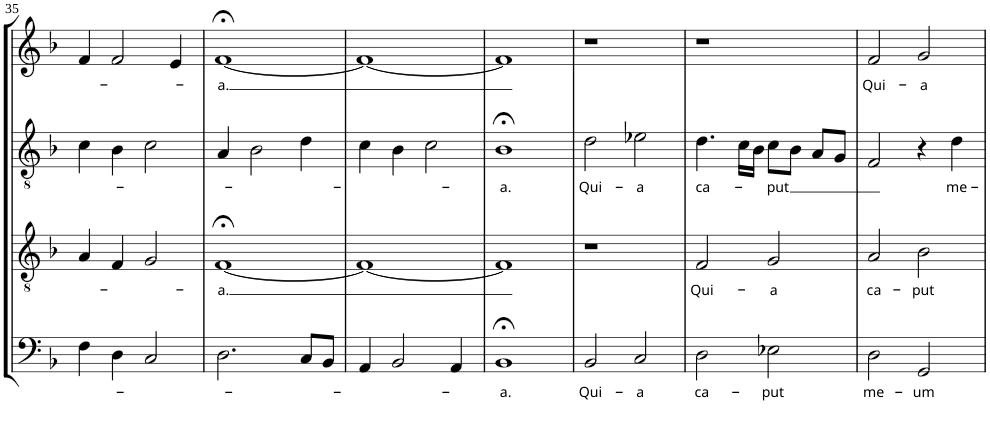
**kern	**text	**kern	**text	**kern	**text	**kern	**text
*part4	*part4	*part3	*part3	*part2	*part2	*part1	*part1
*staff4	*staff4	*staff3	*staff3	*staff2	*staff2	*staff1	*staff1
*I"Bassus	*	*I"Tenor	*	*I"Altus	*	*I"Cantus	*
!!LO:PB:g=z
*clefF4	*	*clefGv2	*	*clefGv2	*	*clefG2	*
*k[b-]	*	*k[b-]	*	*k[b-]	*	*k[b-]	*
*d:	*	*d:	*	*d:	*	*d:	*
*M2/2	*	*M2/2	*	*M2/2	*	*M2/2	*
*met(c|)	*	*met(c|)	*	*met(c|)	*	*met(c|)	*
=35	=35	=35	=35	=35	=35	=35	=35
4F\	.	4A/	.	4c\	.	4f/	.
4D\	.	4F/	.	4B-\	.	2f/	.
2C/	.	2G/	.	2c\	.	.	.
.	.	.	.	.	.	4e/	.
=36	=36	=36	=36	=36	=36	=36	=36
!	!	!	!LO:LY:b	!	!	!	!LO:LY:b
2.D\	.	[1F;<	-a.	4A/	.	[1f;<	-a.
.	.	.	.	2B-\	.	.	.
8C/L	.	.	.	4d\	.	.	.
8BB-/J	.	.	.	.	.	.	.
=37	=37	=37	=37	=37	=37	=37	=37
4AA/	.	1F_	.	4c\	.	1f_	.
2BB-/	.	.	.	4B-\	.	.	.
.	.	.	.	2c\	.	.	.
4AA/	.	.	.	.	.	.	.
=38	=38	=38	=38	=38	=38	=38	=38
!	!LO:LY:b	!	!	!	!LO:LY:b	!	!
1BB-;<	-a.	1F]	.	1B-;<	-a.	1f]	.
=39	=39	=39	=39	=39	=39	=39	=39
!	!LO:LY:b	!	!	!	!LO:LY:b	!	!
2BB-/	Qui-	1r	.	2d\	Qui-	1r	.
!	!LO:LY:b	!	!	!	!LO:LY:b	!	!
2C/	-a	.	.	2e-X\	-a	.	.
=40	=40	=40	=40	=40	=40	=40	=40
!	!LO:LY:b	!	!LO:LY:b	!	!LO:LY:b	!	!
2D\	ca-	2F/	Qui-	4.d\	ca-	1r	.
.	.	.	.	16c\LL	.	.	.
.	.	.	.	16B-\JJ	.	.	.
!	!LO:LY:b	!	!LO:LY:b	!	!LO:LY:b	!	!
2E-X\	-put	2G/	-a	8c\L	-put	.	.
.	.	.	.	8B-\J	.	.	.
.	.	.	.	8A/L	.	.	.
.	.	.	.	8G/J	.	.	.
=41	=41	=41	=41	=41	=41	=41	=41
!	!LO:LY:b	!	!LO:LY:b	!	!	!	!LO:LY:b
2D\	me-	2A/	ca-	2F/	.	2f/	Qui-
!	!LO:LY:b	!	!LO:LY:b	!	!	!	!LO:LY:b
2GG/	-um	2B-\	-put	4r	.	2g/	-a
!	!	!	!	!	!LO:LY:b	!	!
.	.	.	.	4d\	me-	.	.
=	=	=	=	=	=	=	=
*-	*-	*-	*-	*-	*-	*-	*-
